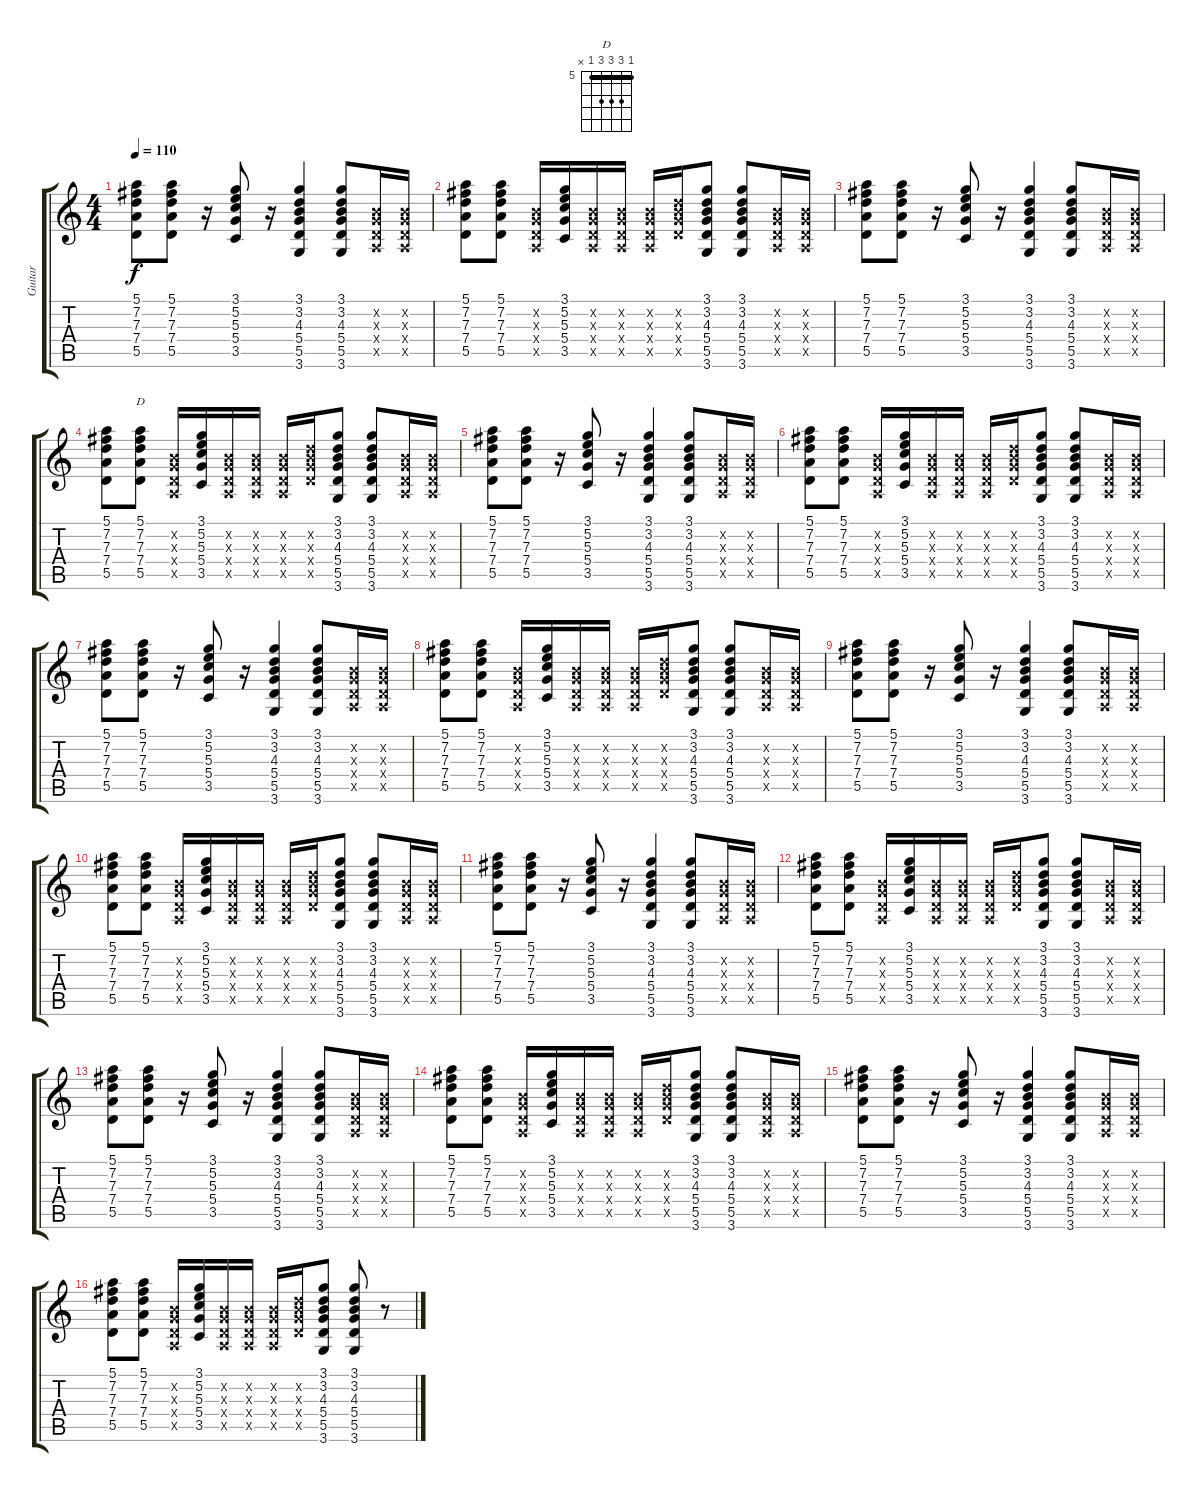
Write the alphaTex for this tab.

\track ("Guitar" "Guitar") {instrument distortionguitar}
\staff {score tabs}
\tuning (E4 B3 G3 D3 A2 E2) {hide}
\chord ("D" 5 7 7 7 5 x) {firstfret 5 barre 5}
\ts (4 4)
\tempo 110
\clef g2
\ks c
(5.1 7.2 7.3 7.4 5.5).8{dy f instrument distortionguitar} (5.1 7.2 7.3 7.4 5.5).8 r.16 (3.1 5.2 5.3 5.4 3.5).8 r.16 (3.1 3.2 4.3 5.4 5.5 3.6).4 (3.1 3.2 4.3 5.4 5.5 3.6).8 (0.2{x} 0.3{x} 0.4{x} 0.5{x}).16 (0.2{x} 0.3{x} 0.4{x} 0.5{x}).16 |
(5.1 7.2 7.3 7.4 5.5).8 (5.1 7.2 7.3 7.4 5.5).8 (0.2{x} 0.3{x} 0.4{x} 0.5{x}).16 (3.1 5.2 5.3 5.4 3.5).16 (0.2{x} 0.3{x} 0.4{x} 0.5{x}).16 (0.2{x} 0.3{x} 0.4{x} 0.5{x}).16 (0.2{x} 0.3{x} 0.4{x} 0.5{x}).16 (3.2{x} 4.3{x} 5.4{x} 5.5{x}).16 (3.1 3.2 4.3 5.4 5.5 3.6).8 (3.1 3.2 4.3 5.4 5.5 3.6).8 (0.2{x} 0.3{x} 0.4{x} 0.5{x}).16 (0.2{x} 0.3{x} 0.4{x} 0.5{x}).16 |
(5.1 7.2 7.3 7.4 5.5).8 (5.1 7.2 7.3 7.4 5.5).8 r.16 (3.1 5.2 5.3 5.4 3.5).8 r.16 (3.1 3.2 4.3 5.4 5.5 3.6).4 (3.1 3.2 4.3 5.4 5.5 3.6).8 (0.2{x} 0.3{x} 0.4{x} 0.5{x}).16 (0.2{x} 0.3{x} 0.4{x} 0.5{x}).16 |
(5.1 7.2 7.3 7.4 5.5).8 (5.1 7.2 7.3 7.4 5.5).8{ch "D"} (0.2{x} 0.3{x} 0.4{x} 0.5{x}).16 (3.1 5.2 5.3 5.4 3.5).16 (0.2{x} 0.3{x} 0.4{x} 0.5{x}).16 (0.2{x} 0.3{x} 0.4{x} 0.5{x}).16 (0.2{x} 0.3{x} 0.4{x} 0.5{x}).16 (3.2{x} 4.3{x} 5.4{x} 5.5{x}).16 (3.1 3.2 4.3 5.4 5.5 3.6).8 (3.1 3.2 4.3 5.4 5.5 3.6).8 (0.2{x} 0.3{x} 0.4{x} 0.5{x}).16 (0.2{x} 0.3{x} 0.4{x} 0.5{x}).16 |
(5.1 7.2 7.3 7.4 5.5).8 (5.1 7.2 7.3 7.4 5.5).8 r.16 (3.1 5.2 5.3 5.4 3.5).8 r.16 (3.1 3.2 4.3 5.4 5.5 3.6).4 (3.1 3.2 4.3 5.4 5.5 3.6).8 (0.2{x} 0.3{x} 0.4{x} 0.5{x}).16 (0.2{x} 0.3{x} 0.4{x} 0.5{x}).16 |
(5.1 7.2 7.3 7.4 5.5).8 (5.1 7.2 7.3 7.4 5.5).8 (0.2{x} 0.3{x} 0.4{x} 0.5{x}).16 (3.1 5.2 5.3 5.4 3.5).16 (0.2{x} 0.3{x} 0.4{x} 0.5{x}).16 (0.2{x} 0.3{x} 0.4{x} 0.5{x}).16 (0.2{x} 0.3{x} 0.4{x} 0.5{x}).16 (3.2{x} 4.3{x} 5.4{x} 5.5{x}).16 (3.1 3.2 4.3 5.4 5.5 3.6).8 (3.1 3.2 4.3 5.4 5.5 3.6).8 (0.2{x} 0.3{x} 0.4{x} 0.5{x}).16 (0.2{x} 0.3{x} 0.4{x} 0.5{x}).16 |
(5.1 7.2 7.3 7.4 5.5).8 (5.1 7.2 7.3 7.4 5.5).8 r.16 (3.1 5.2 5.3 5.4 3.5).8 r.16 (3.1 3.2 4.3 5.4 5.5 3.6).4 (3.1 3.2 4.3 5.4 5.5 3.6).8 (0.2{x} 0.3{x} 0.4{x} 0.5{x}).16 (0.2{x} 0.3{x} 0.4{x} 0.5{x}).16 |
(5.1 7.2 7.3 7.4 5.5).8 (5.1 7.2 7.3 7.4 5.5).8 (0.2{x} 0.3{x} 0.4{x} 0.5{x}).16 (3.1 5.2 5.3 5.4 3.5).16 (0.2{x} 0.3{x} 0.4{x} 0.5{x}).16 (0.2{x} 0.3{x} 0.4{x} 0.5{x}).16 (0.2{x} 0.3{x} 0.4{x} 0.5{x}).16 (3.2{x} 4.3{x} 5.4{x} 5.5{x}).16 (3.1 3.2 4.3 5.4 5.5 3.6).8 (3.1 3.2 4.3 5.4 5.5 3.6).8 (0.2{x} 0.3{x} 0.4{x} 0.5{x}).16 (0.2{x} 0.3{x} 0.4{x} 0.5{x}).16 |
(5.1 7.2 7.3 7.4 5.5).8 (5.1 7.2 7.3 7.4 5.5).8 r.16 (3.1 5.2 5.3 5.4 3.5).8 r.16 (3.1 3.2 4.3 5.4 5.5 3.6).4 (3.1 3.2 4.3 5.4 5.5 3.6).8 (0.2{x} 0.3{x} 0.4{x} 0.5{x}).16 (0.2{x} 0.3{x} 0.4{x} 0.5{x}).16 |
(5.1 7.2 7.3 7.4 5.5).8 (5.1 7.2 7.3 7.4 5.5).8 (0.2{x} 0.3{x} 0.4{x} 0.5{x}).16 (3.1 5.2 5.3 5.4 3.5).16 (0.2{x} 0.3{x} 0.4{x} 0.5{x}).16 (0.2{x} 0.3{x} 0.4{x} 0.5{x}).16 (0.2{x} 0.3{x} 0.4{x} 0.5{x}).16 (3.2{x} 4.3{x} 5.4{x} 5.5{x}).16 (3.1 3.2 4.3 5.4 5.5 3.6).8 (3.1 3.2 4.3 5.4 5.5 3.6).8 (0.2{x} 0.3{x} 0.4{x} 0.5{x}).16 (0.2{x} 0.3{x} 0.4{x} 0.5{x}).16 |
(5.1 7.2 7.3 7.4 5.5).8 (5.1 7.2 7.3 7.4 5.5).8 r.16 (3.1 5.2 5.3 5.4 3.5).8 r.16 (3.1 3.2 4.3 5.4 5.5 3.6).4 (3.1 3.2 4.3 5.4 5.5 3.6).8 (0.2{x} 0.3{x} 0.4{x} 0.5{x}).16 (0.2{x} 0.3{x} 0.4{x} 0.5{x}).16 |
(5.1 7.2 7.3 7.4 5.5).8 (5.1 7.2 7.3 7.4 5.5).8 (0.2{x} 0.3{x} 0.4{x} 0.5{x}).16 (3.1 5.2 5.3 5.4 3.5).16 (0.2{x} 0.3{x} 0.4{x} 0.5{x}).16 (0.2{x} 0.3{x} 0.4{x} 0.5{x}).16 (0.2{x} 0.3{x} 0.4{x} 0.5{x}).16 (3.2{x} 4.3{x} 5.4{x} 5.5{x}).16 (3.1 3.2 4.3 5.4 5.5 3.6).8 (3.1 3.2 4.3 5.4 5.5 3.6).8 (0.2{x} 0.3{x} 0.4{x} 0.5{x}).16 (0.2{x} 0.3{x} 0.4{x} 0.5{x}).16 |
(5.1 7.2 7.3 7.4 5.5).8 (5.1 7.2 7.3 7.4 5.5).8 r.16 (3.1 5.2 5.3 5.4 3.5).8 r.16 (3.1 3.2 4.3 5.4 5.5 3.6).4 (3.1 3.2 4.3 5.4 5.5 3.6).8 (0.2{x} 0.3{x} 0.4{x} 0.5{x}).16 (0.2{x} 0.3{x} 0.4{x} 0.5{x}).16 |
(5.1 7.2 7.3 7.4 5.5).8 (5.1 7.2 7.3 7.4 5.5).8 (0.2{x} 0.3{x} 0.4{x} 0.5{x}).16 (3.1 5.2 5.3 5.4 3.5).16 (0.2{x} 0.3{x} 0.4{x} 0.5{x}).16 (0.2{x} 0.3{x} 0.4{x} 0.5{x}).16 (0.2{x} 0.3{x} 0.4{x} 0.5{x}).16 (3.2{x} 4.3{x} 5.4{x} 5.5{x}).16 (3.1 3.2 4.3 5.4 5.5 3.6).8 (3.1 3.2 4.3 5.4 5.5 3.6).8 (0.2{x} 0.3{x} 0.4{x} 0.5{x}).16 (0.2{x} 0.3{x} 0.4{x} 0.5{x}).16 |
(5.1 7.2 7.3 7.4 5.5).8 (5.1 7.2 7.3 7.4 5.5).8 r.16 (3.1 5.2 5.3 5.4 3.5).8 r.16 (3.1 3.2 4.3 5.4 5.5 3.6).4 (3.1 3.2 4.3 5.4 5.5 3.6).8 (0.2{x} 0.3{x} 0.4{x} 0.5{x}).16 (0.2{x} 0.3{x} 0.4{x} 0.5{x}).16 |
(5.1 7.2 7.3 7.4 5.5).8 (5.1 7.2 7.3 7.4 5.5).8 (0.2{x} 0.3{x} 0.4{x} 0.5{x}).16 (3.1 5.2 5.3 5.4 3.5).16 (0.2{x} 0.3{x} 0.4{x} 0.5{x}).16 (0.2{x} 0.3{x} 0.4{x} 0.5{x}).16 (0.2{x} 0.3{x} 0.4{x} 0.5{x}).16 (3.2{x} 4.3{x} 5.4{x} 5.5{x}).16 (3.1 3.2 4.3 5.4 5.5 3.6).8 (3.1 3.2 4.3 5.4 5.5 3.6).8 r.8
